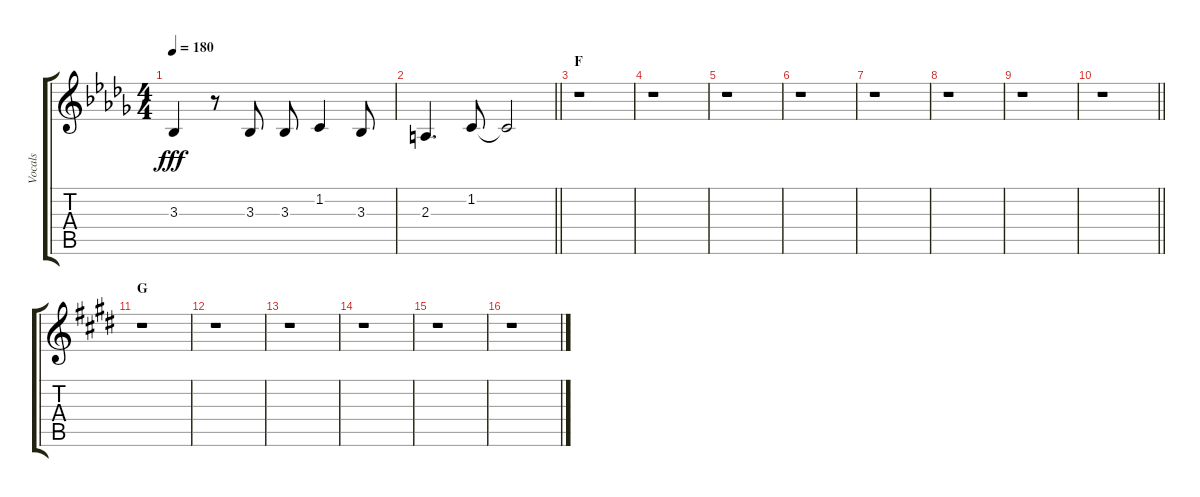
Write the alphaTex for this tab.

\track ("Vocals" "Vocals") {instrument voiceoohs}
\staff {score tabs}
\tuning (E4 B3 G3 D3 A2 E2) {hide}
\ts (4 4)
\tempo 180
\clef g2
\ks db
3.3.4{dy fff} r.8 3.3.8 3.3.8 1.2.4 3.3.8 |
\barLineRight lightlight
2.3.4{d} 1.2.8 1.2{t}.2 |
\section ("" "F")
r.1 |
r.1 |
r.1 |
r.1 |
r.1 |
r.1 |
r.1 |
\barLineRight lightlight
r.1 |
\section ("" "G")
\ks e
r.1 |
r.1 |
r.1 |
r.1 |
r.1 |
r.1
